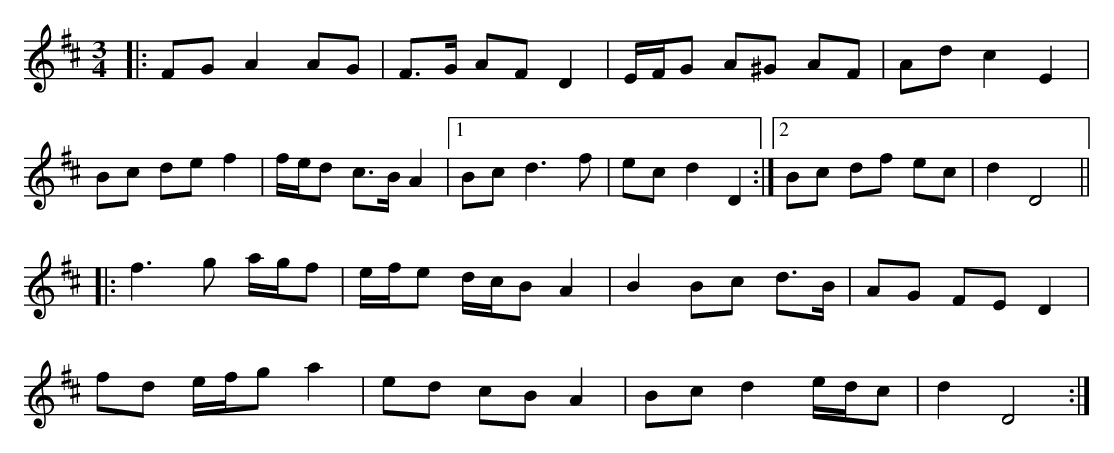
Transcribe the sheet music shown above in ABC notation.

X:1
M:3/4
K:D
|:FG A2 AG|F>G AF D2|E/F/G A^G AF|Ad c2 E2|
Bc de f2|f/e/d c>B A2|1 Bc d3 f|ec d2 D2:|2 Bc df ec|d2 D4||
|:f3 g a/g/f|e/f/e d/c/B A2|B2 Bc d>B|AG FE D2|
fd e/f/g a2|ed cB A2|Bc d2 e/d/c|d2 D4:|
